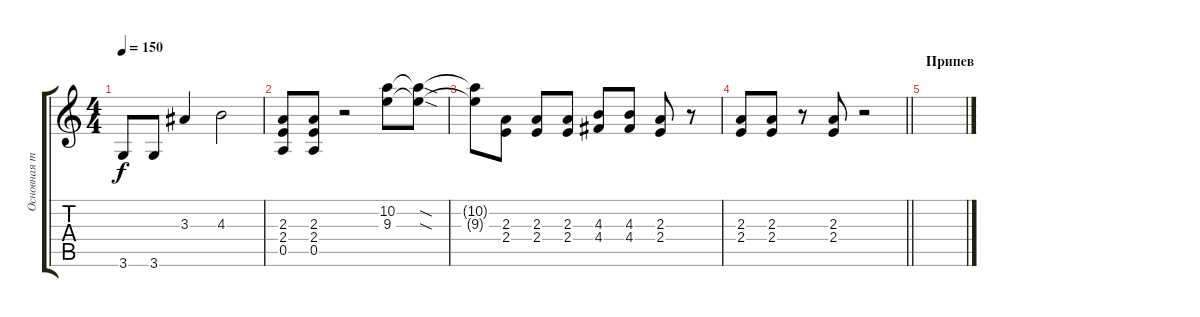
\track ("Основная тема" "Основная т") {instrument overdrivenguitar}
\staff {score tabs}
\tuning (E4 B3 G3 D3 A2 E2) {hide}
\ts (4 4)
\tempo 150
\clef g2
\ks c
3.6.8{dy f} 3.6.8 3.3.4 4.3.2 |
(2.3 2.4 0.5).8 (2.3 2.4 0.5).8 r.2 (10.2 9.3).8 (10.2{sod t} 9.3{sod t}).8 |
(10.2{t} 9.3{t}).8 (2.3 2.4).8 (2.3 2.4).8 (2.3 2.4).8 (4.3 4.4).8 (4.3 4.4).8 (2.3 2.4).8 r.8 |
\barLineRight lightlight
(2.3 2.4).8 (2.3 2.4).8 r.8 (2.3 2.4).8 r.2 |
\section ("" "Припев")
